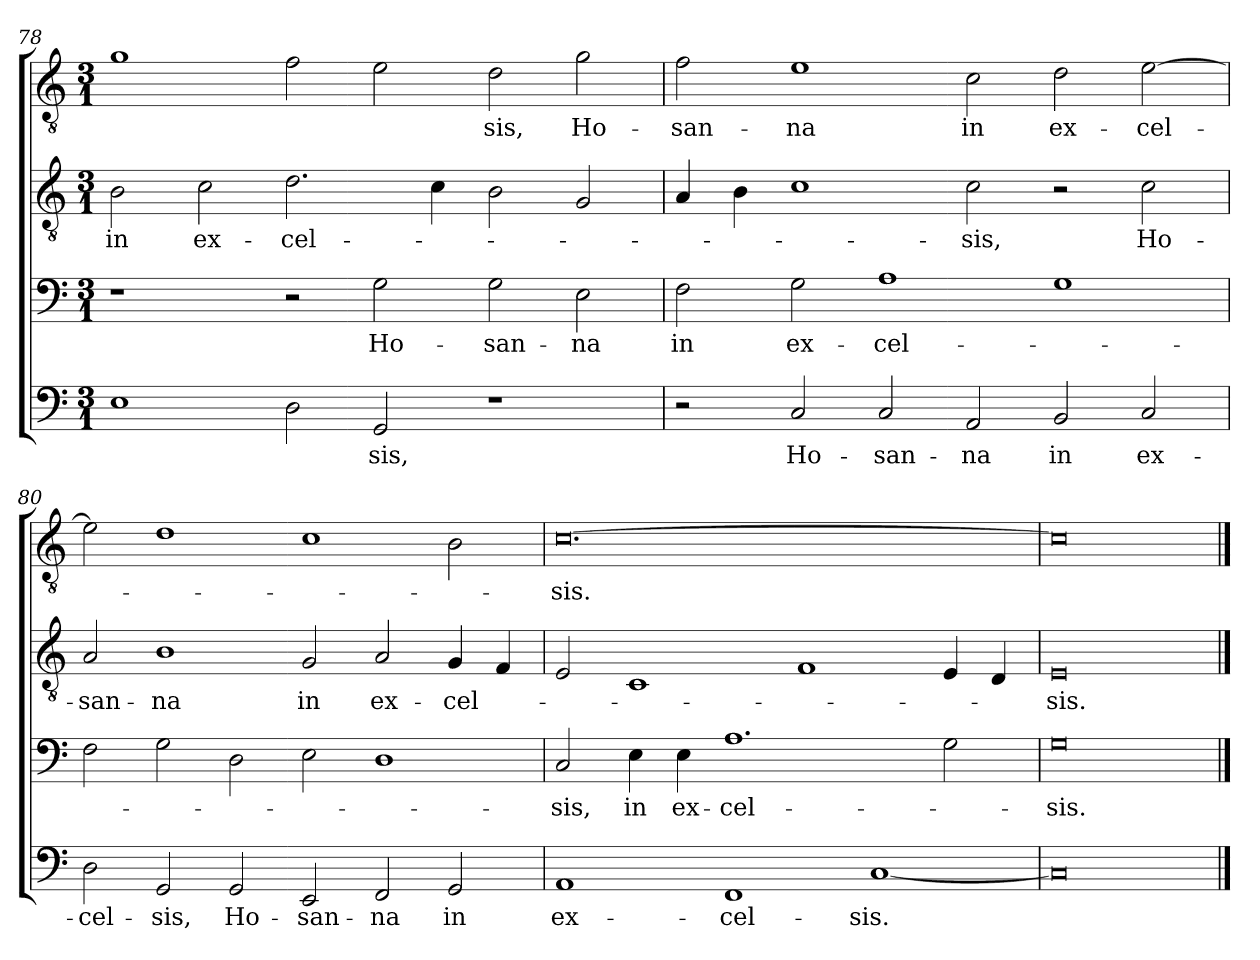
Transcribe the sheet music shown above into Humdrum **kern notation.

**kern	**text	**kern	**text	**kern	**text	**kern	**text
*part4	*part4	*part3	*part3	*part2	*part2	*part1	*part1
*staff4	*staff4	*staff3	*staff3	*staff2	*staff2	*staff1	*staff1
!!LO:LB:g=z
*clefF4	*	*clefF4	*	*clefGv2	*	*clefGv2	*
*k[]	*	*k[]	*	*k[]	*	*k[]	*
*C:	*	*C:	*	*C:	*	*C:	*
*M3/1	*	*M3/1	*	*M3/1	*	*M3/1	*
=78	=78	=78	=78	=78	=78	=78	=78
!	!	!	!	!	!LO:LY:b	!	!
1E	.	1r	.	2B\	in	1g	.
!	!	!	!	!	!LO:LY:b	!	!
.	.	.	.	2c\	ex-	.	.
!	!	!	!	!	!LO:LY:b	!	!
2D\	.	2r	.	2.d\	-cel-	2f\	.
!	!LO:LY:b	!	!LO:LY:b	!	!	!	!
2GG/	-sis,	2G\	Ho-	.	.	2e\	.
.	.	.	.	4c\	.	.	.
!	!	!	!LO:LY:b	!	!	!	!LO:LY:b
1r	.	2G\	-san-	2B\	.	2d\	-sis,
!	!	!	!LO:LY:b	!	!	!	!LO:LY:b
.	.	2E\	-na	2G/	.	2g\	Ho-
=79	=79	=79	=79	=79	=79	=79	=79
!	!	!	!LO:LY:b	!	!	!	!LO:LY:b
2r	.	2F\	in	4A/	.	2f\	-san-
.	.	.	.	4B\	.	.	.
!	!LO:LY:b	!	!LO:LY:b	!	!	!	!LO:LY:b
2C/	Ho-	2G\	ex-	1c	.	1e	-na
!	!LO:LY:b	!	!LO:LY:b	!	!	!	!
2C/	-san-	1A	-cel-	.	.	.	.
!	!LO:LY:b	!	!	!	!LO:LY:b	!	!LO:LY:b
2AA/	-na	.	.	2c\	-sis,	2c\	in
!	!LO:LY:b	!	!	!	!	!	!LO:LY:b
2BB/	in	1G	.	2r	.	2d\	ex-
!	!LO:LY:b	!	!	!	!LO:LY:b	!	!LO:LY:b
2C/	ex-	.	.	2c\	Ho-	[2e\	-cel-
=80	=80	=80	=80	=80	=80	=80	=80
!	!LO:LY:b	!	!	!	!LO:LY:b	!	!
2D\	-cel-	2F\	.	2A/	-san-	2e\]	.
!	!LO:LY:b	!	!	!	!LO:LY:b	!	!
2GG/	-sis,	2G\	.	1B	-na	1d	.
!	!LO:LY:b	!	!	!	!	!	!
2GG/	Ho-	2D\	.	.	.	.	.
!	!LO:LY:b	!	!	!	!LO:LY:b	!	!
2EE/	-san-	2E\	.	2G/	in	1c	.
!	!LO:LY:b	!	!	!	!LO:LY:b	!	!
2FF/	-na	1D	.	2A/	ex-	.	.
!	!LO:LY:b	!	!	!	!LO:LY:b	!	!
2GG/	in	.	.	4G/	-cel-	2B\	.
.	.	.	.	4F/	.	.	.
=81	=81	=81	=81	=81	=81	=81	=81
!	!LO:LY:b	!	!LO:LY:b	!	!	!	!LO:LY:b
1AA	ex-	2C/	-sis,	2E/	.	[0.c	-sis.
!	!	!	!LO:LY:b	!	!	!	!
.	.	4E\	in	1C	.	.	.
!	!	!	!LO:LY:b	!	!	!	!
.	.	4E\	ex-	.	.	.	.
!	!LO:LY:b	!	!LO:LY:b	!	!	!	!
1FF	-cel-	1.A	-cel-	.	.	.	.
.	.	.	.	1F	.	.	.
!	!LO:LY:b	!	!	!	!	!	!
[1C	-sis.	.	.	.	.	.	.
.	.	2G\	.	4E/	.	.	.
.	.	.	.	4D/	.	.	.
=82	=82	=82	=82	=82	=82	=82	=82
!	!	!	!LO:LY:b	!	!LO:LY:b	!	!
0C]	.	0G	-sis.	0E	-sis.	0c]	.
==	==	==	==	==	==	==	==
*-	*-	*-	*-	*-	*-	*-	*-
